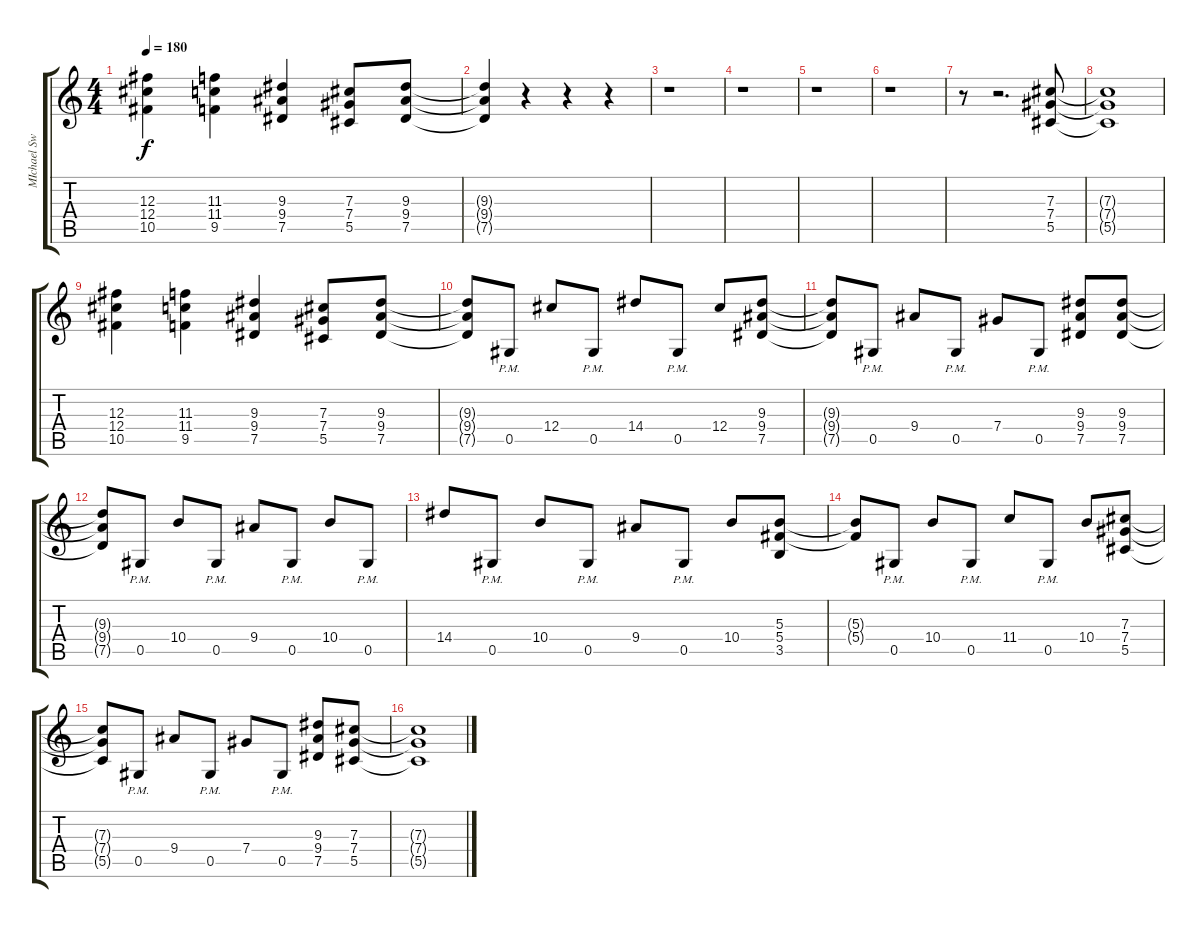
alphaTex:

\track ("MIchael Sweet Rythm" "MIchael Sw") {instrument distortionguitar}
\staff {score tabs}
\tuning (Eb4 Bb3 Gb3 Db3 Ab2 Eb2) {hide}
\ts (4 4)
\tempo 180
\clef g2
\ks c
(12.3 12.4 10.5).4{dy f instrument distortionguitar} (11.3 11.4 9.5).4 (9.3 9.4 7.5).4 (7.3 7.4 5.5).8 (9.3 9.4 7.5).8 |
(9.3{t} 9.4{t} 7.5{t}).4 r.4 r.4 r.4 |
r.1 |
r.1 |
r.1 |
r.1 |
r.8 r.2{d} (7.3 7.4 5.5).8 |
(7.3{t} 7.4{t} 5.5{t}).1 |
(12.3 12.4 10.5).4 (11.3 11.4 9.5).4 (9.3 9.4 7.5).4 (7.3 7.4 5.5).8 (9.3 9.4 7.5).8 |
(9.3{t} 9.4{t} 7.5{t}).8 0.5{pm}.8 12.4.8 0.5{pm}.8 14.4.8 0.5{pm}.8 12.4.8 (9.3 9.4 7.5).8 |
(9.3{t} 9.4{t} 7.5{t}).8 0.5{pm}.8 9.4.8 0.5{pm}.8 7.4.8 0.5{pm}.8 (9.3 9.4 7.5).8 (9.3 9.4 7.5).8 |
(9.3{t} 9.4{t} 7.5{t}).8 0.5{pm}.8 10.4.8 0.5{pm}.8 9.4.8 0.5{pm}.8 10.4.8 0.5{pm}.8 |
14.4.8 0.5{pm}.8 10.4.8 0.5{pm}.8 9.4.8 0.5{pm}.8 10.4.8 (5.3 5.4 3.5).8 |
(5.3{t} 5.4{t}).8 0.5{pm}.8 10.4.8 0.5{pm}.8 11.4.8 0.5{pm}.8 10.4.8 (7.3 7.4 5.5).8 |
(7.3{t} 7.4{t} 5.5{t}).8 0.5{pm}.8 9.4.8 0.5{pm}.8 7.4.8 0.5{pm}.8 (9.3 9.4 7.5).8 (7.3 7.4 5.5).8 |
(7.3{t} 7.4{t} 5.5{t}).1
